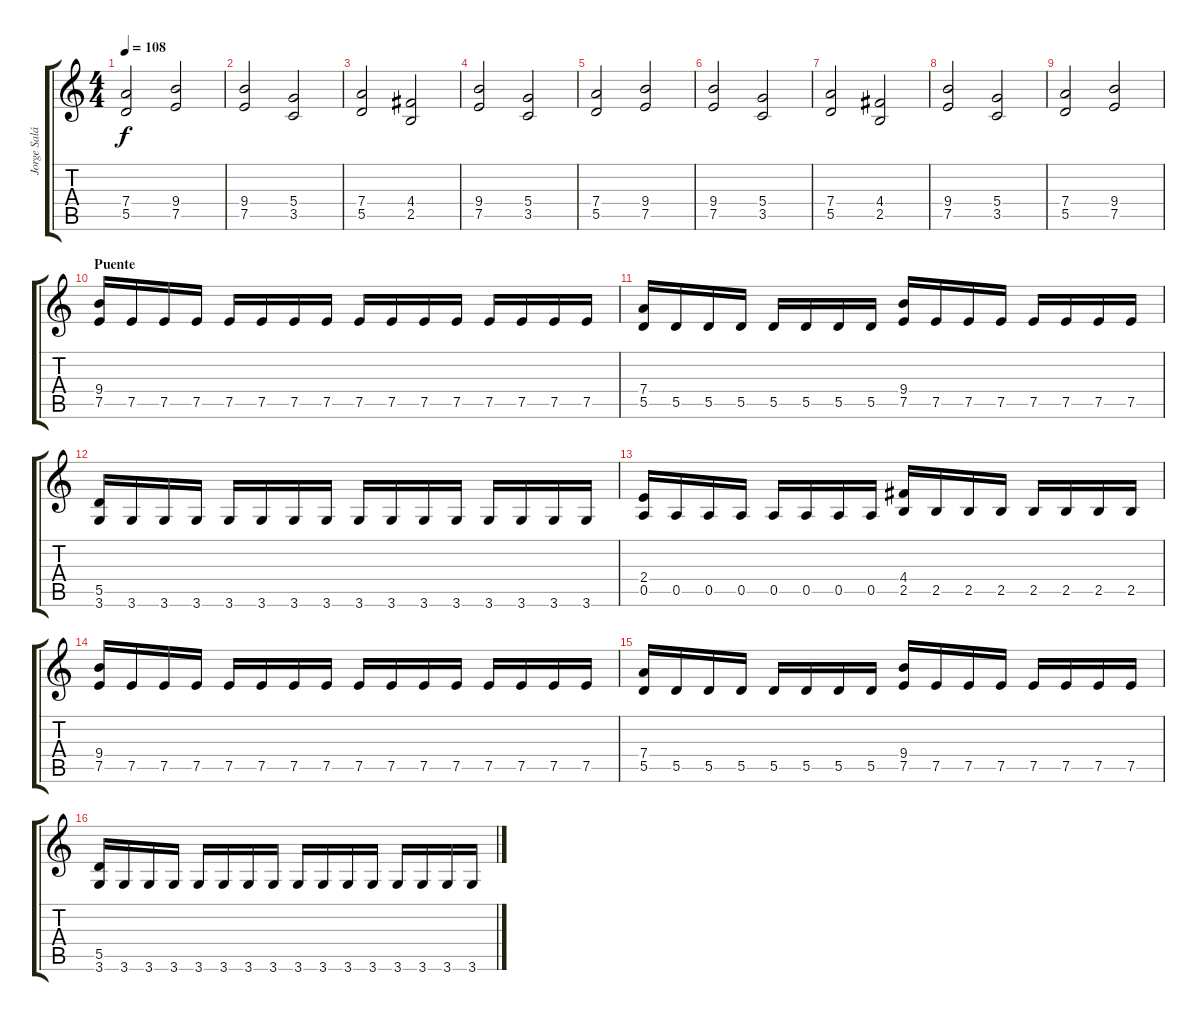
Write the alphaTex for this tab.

\track ("Jorge Salán" "Jorge Salá") {instrument distortionguitar}
\staff {score tabs}
\tuning (E4 B3 G3 D3 A2 E2) {hide}
\ts (4 4)
\tempo 108
\clef g2
\ks c
(7.4 5.5).2{dy f} (9.4 7.5).2 |
(9.4 7.5).2 (5.4 3.5).2 |
(7.4 5.5).2 (4.4 2.5).2 |
(9.4 7.5).2 (5.4 3.5).2 |
(7.4 5.5).2 (9.4 7.5).2 |
(9.4 7.5).2 (5.4 3.5).2 |
(7.4 5.5).2 (4.4 2.5).2 |
(9.4 7.5).2 (5.4 3.5).2 |
(7.4 5.5).2 (9.4 7.5).2 |
\section ("" "Puente")
(9.4 7.5).16 7.5.16 7.5.16 7.5.16 7.5.16 7.5.16 7.5.16 7.5.16 7.5.16 7.5.16 7.5.16 7.5.16 7.5.16 7.5.16 7.5.16 7.5.16 |
(7.4 5.5).16 5.5.16 5.5.16 5.5.16 5.5.16 5.5.16 5.5.16 5.5.16 (9.4 7.5).16 7.5.16 7.5.16 7.5.16 7.5.16 7.5.16 7.5.16 7.5.16 |
(5.5 3.6).16 3.6.16 3.6.16 3.6.16 3.6.16 3.6.16 3.6.16 3.6.16 3.6.16 3.6.16 3.6.16 3.6.16 3.6.16 3.6.16 3.6.16 3.6.16 |
(2.4 0.5).16 0.5.16 0.5.16 0.5.16 0.5.16 0.5.16 0.5.16 0.5.16 (4.4 2.5).16 2.5.16 2.5.16 2.5.16 2.5.16 2.5.16 2.5.16 2.5.16 |
(9.4 7.5).16 7.5.16 7.5.16 7.5.16 7.5.16 7.5.16 7.5.16 7.5.16 7.5.16 7.5.16 7.5.16 7.5.16 7.5.16 7.5.16 7.5.16 7.5.16 |
(7.4 5.5).16 5.5.16 5.5.16 5.5.16 5.5.16 5.5.16 5.5.16 5.5.16 (9.4 7.5).16 7.5.16 7.5.16 7.5.16 7.5.16 7.5.16 7.5.16 7.5.16 |
(5.5 3.6).16 3.6.16 3.6.16 3.6.16 3.6.16 3.6.16 3.6.16 3.6.16 3.6.16 3.6.16 3.6.16 3.6.16 3.6.16 3.6.16 3.6.16 3.6.16
